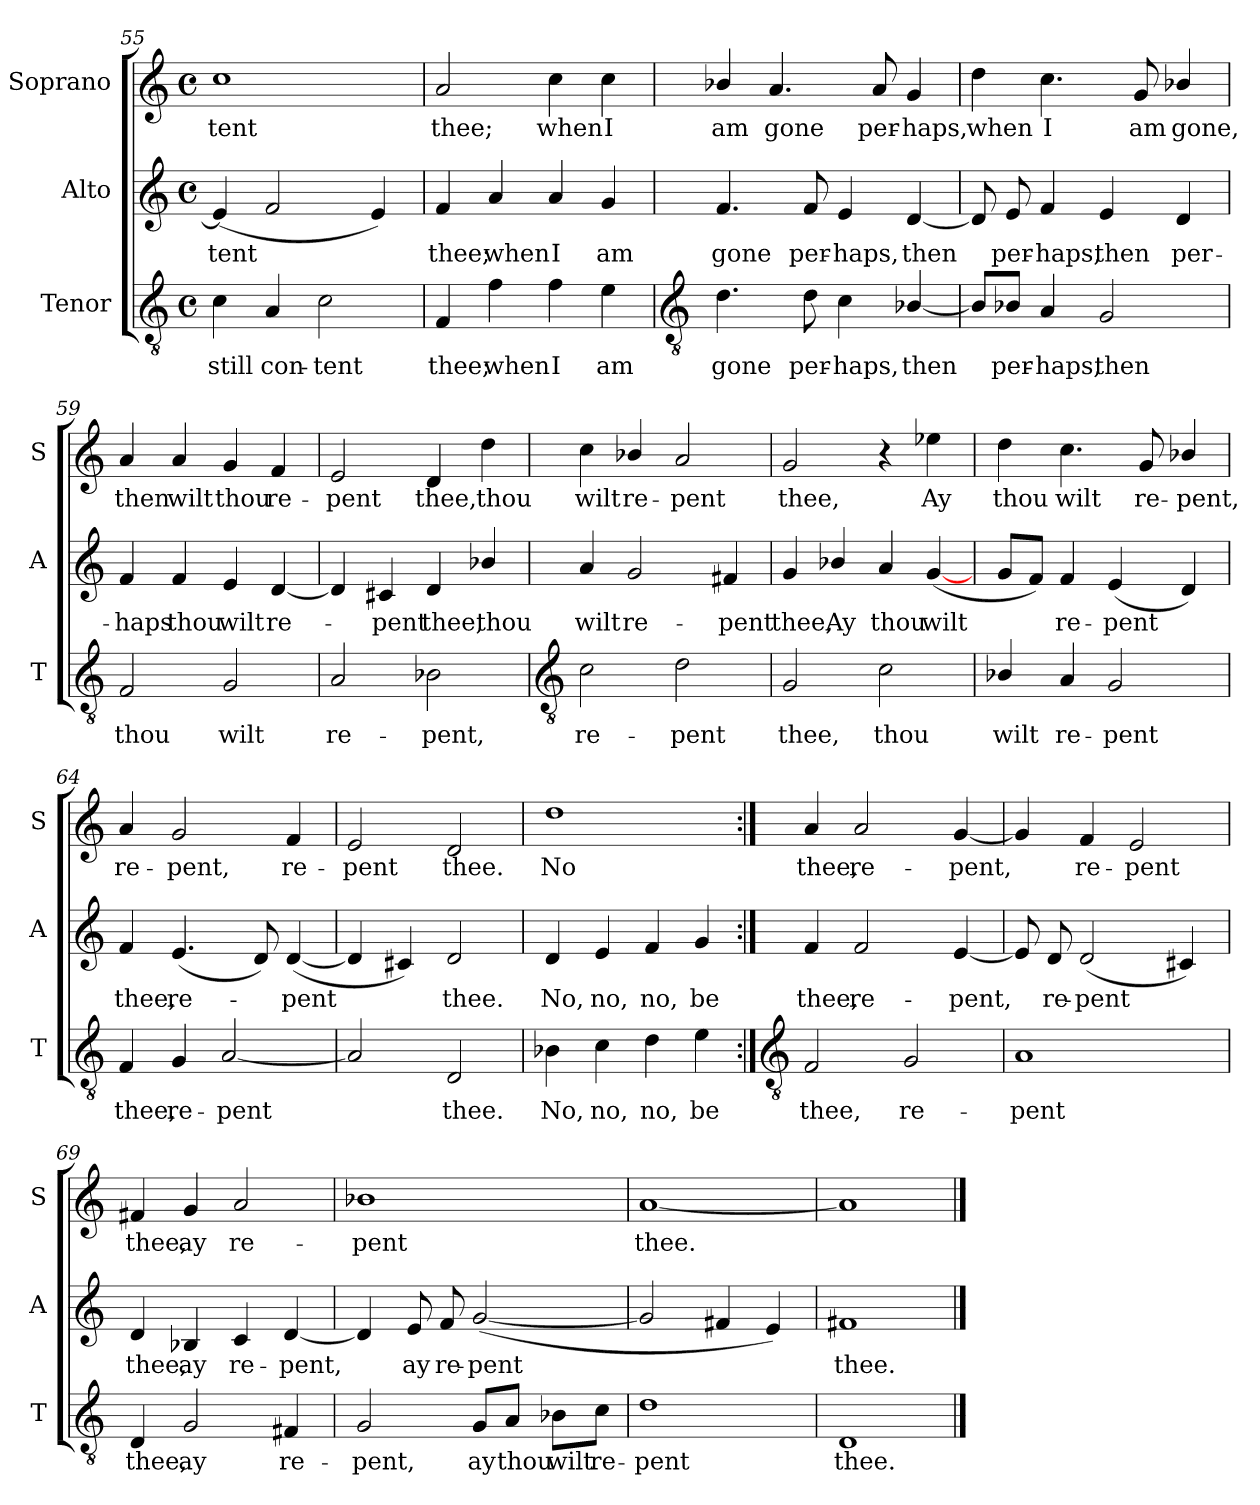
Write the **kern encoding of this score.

**kern	**text	**kern	**text	**kern	**text
*part3	*part3	*part2	*part2	*part1	*part1
*staff3	*staff3	*staff2	*staff2	*staff1	*staff1
*I"Tenor	*	*I"Alto	*	*I"Soprano	*
*I'T	*	*I'A	*	*I'S	*
*clefGv2	*	*clefG2	*	*clefG2	*
*k[]	*	*k[]	*	*k[]	*
*C:	*	*C:	*	*C:	*
*M4/4	*	*M4/4	*	*M4/4	*
*met(c)	*	*met(c)	*	*met(c)	*
=55	=55	=55	=55	=55	=55
!	!LO:LY:b	!	!LO:LY:b	!	!LO:LY:b
4c	still	(<4e]	tent	1cc	-tent
!	!LO:LY:b	!	!	!	!
4A	con-	2f	.	.	.
!	!LO:LY:b	!	!	!	!
2c	-tent	.	.	.	.
.	.	4e)	.	.	.
=56	=56	=56	=56	=56	=56
!	!LO:LY:b	!	!LO:LY:b	!	!LO:LY:b
4F	thee;	4f	thee;	2a	thee;
!	!LO:LY:b	!	!LO:LY:b	!	!
4f	when	4a	when	.	.
!	!LO:LY:b	!	!LO:LY:b	!	!LO:LY:b
4f	I	4a	I	4cc	when
!	!LO:LY:b	!	!LO:LY:b	!	!LO:LY:b
4e	am	4g	am	4cc	I
!!LO:LB:g=z
=57	=57	=57	=57	=57	=57
*clefGv2	*	*	*	*	*
!	!LO:LY:b	!	!LO:LY:b	!	!LO:LY:b
4.d	gone	4.f	gone	4b-X/	am
!	!	!	!	!	!LO:LY:b
.	.	.	.	4.a	gone
!	!LO:LY:b	!	!LO:LY:b	!	!
8d	per-	8f	per-	.	.
!	!LO:LY:b	!	!LO:LY:b	!	!
4c	-haps,	4e	-haps,	.	.
!	!	!	!	!	!LO:LY:b
.	.	.	.	8a	per-
!	!LO:LY:b	!	!LO:LY:b	!	!LO:LY:b
[4B-X/	then	[4d	then	4g	-haps,
=58	=58	=58	=58	=58	=58
!	!	!	!	!	!LO:LY:b
8B-/L]	.	8d]	.	4dd	when
!	!LO:LY:b	!	!LO:LY:b	!	!
8B-X/J	per-	8e	per-	.	.
!	!LO:LY:b	!	!LO:LY:b	!	!LO:LY:b
4A	-haps,	4f	-haps,	4.cc	I
!	!LO:LY:b	!	!LO:LY:b	!	!
2G	then	4e	then	.	.
!	!	!	!	!	!LO:LY:b
.	.	.	.	8g	am
!	!	!	!LO:LY:b	!	!LO:LY:b
.	.	4d	per-	4b-X/	gone,
=59	=59	=59	=59	=59	=59
!	!LO:LY:b	!	!LO:LY:b	!	!LO:LY:b
2F	thou	4f	-haps	4a	then
!	!	!	!LO:LY:b	!	!LO:LY:b
.	.	4f	thou	4a	wilt
!	!LO:LY:b	!	!LO:LY:b	!	!LO:LY:b
2G	wilt	4e	wilt	4g	thou
!	!	!	!LO:LY:b	!	!LO:LY:b
.	.	[4d	re-	4f	re-
=60	=60	=60	=60	=60	=60
!	!LO:LY:b	!	!	!	!LO:LY:b
2A	re-	4d]	.	2e	-pent
!	!	!	!LO:LY:b	!	!
.	.	4c#X	pent	.	.
!	!LO:LY:b	!	!LO:LY:b	!	!LO:LY:b
2B-X	-pent,	4d	thee,	4d	thee,
!	!	!	!LO:LY:b	!	!LO:LY:b
.	.	4b-X/	thou	4dd	thou
!!LO:LB:g=z
=61	=61	=61	=61	=61	=61
*clefGv2	*	*	*	*	*
!	!LO:LY:b	!	!LO:LY:b	!	!LO:LY:b
2c	re-	4a	wilt	4cc	wilt
!	!	!	!LO:LY:b	!	!LO:LY:b
.	.	2g	re-	4b-X/	re-
!	!LO:LY:b	!	!	!	!LO:LY:b
2d	-pent	.	.	2a	-pent
!	!	!	!LO:LY:b	!	!
.	.	4f#X	-pent	.	.
=62	=62	=62	=62	=62	=62
!	!LO:LY:b	!	!LO:LY:b	!	!LO:LY:b
2G	thee,	4g	thee,	2g	thee,
!	!	!	!LO:LY:b	!	!
.	.	4b-X/	Ay	.	.
!	!LO:LY:b	!	!LO:LY:b	!	!
2c	thou	4a	thou	4r	.
!	!	!	!LO:LY:b	!	!LO:LY:b
.	.	(<[4g	wilt	4ee-X	Ay
=63	=63	=63	=63	=63	=63
!	!LO:LY:b	!	!	!	!LO:LY:b
4B-X/	wilt	8gL	.	4dd	thou
.	.	8fJ)	.	.	.
!	!LO:LY:b	!	!LO:LY:b	!	!LO:LY:b
4A	re-	4f	re-	4.cc	wilt
!	!LO:LY:b	!	!LO:LY:b	!	!
2G	-pent	(<4e	-pent	.	.
!	!	!	!	!	!LO:LY:b
.	.	.	.	8g	re-
!	!	!	!	!	!LO:LY:b
.	.	4d)	.	4b-X/	-pent,
=64	=64	=64	=64	=64	=64
!	!LO:LY:b	!	!LO:LY:b	!	!LO:LY:b
4F	thee,	4f	thee,	4a	re-
!	!LO:LY:b	!	!LO:LY:b	!	!LO:LY:b
4G	re-	(<4.e	re-	2g	-pent,
!	!LO:LY:b	!	!	!	!
[2A	-pent	.	.	.	.
.	.	8d)	.	.	.
!	!	!	!LO:LY:b	!	!LO:LY:b
.	.	(<[4d	pent	4f	re-
=65	=65	=65	=65	=65	=65
!	!	!	!	!	!LO:LY:b
2A]	.	4d]	.	2e	-pent
.	.	4c#X)	.	.	.
!	!LO:LY:b	!	!LO:LY:b	!	!LO:LY:b
2D	thee.	2d	thee.	2d	thee.
=66	=66	=66	=66	=66	=66
!	!LO:LY:b	!	!LO:LY:b	!	!LO:LY:b
4B-X	No,	4d	No,	1dd	No
!	!LO:LY:b	!	!LO:LY:b	!	!
4c	no,	4e	no,	.	.
!	!LO:LY:b	!	!LO:LY:b	!	!
4d	no,	4f	no,	.	.
!	!LO:LY:b	!	!LO:LY:b	!	!
4e	be	4g	be	.	.
!!LO:LB:g=z
=67:|!	=67:|!	=67:|!	=67:|!	=67:|!	=67:|!
*clefGv2	*	*	*	*	*
!	!LO:LY:b	!	!LO:LY:b	!	!LO:LY:b
2F	thee,	4f	thee,	4a	thee,
!	!	!	!LO:LY:b	!	!LO:LY:b
.	.	2f	re-	2a	re-
!	!LO:LY:b	!	!	!	!
2G	re-	.	.	.	.
!	!	!	!LO:LY:b	!	!LO:LY:b
.	.	[4e	-pent,	[4g	-pent,
=68	=68	=68	=68	=68	=68
!	!LO:LY:b	!	!	!	!
1A	-pent	8e]	.	4g]	.
!	!	!	!LO:LY:b	!	!
.	.	8d	re-	.	.
!	!	!	!LO:LY:b	!	!LO:LY:b
.	.	(<2d	-pent	4f	re-
!	!	!	!	!	!LO:LY:b
.	.	.	.	2e	-pent
.	.	4c#X)	.	.	.
=69	=69	=69	=69	=69	=69
!	!LO:LY:b	!	!LO:LY:b	!	!LO:LY:b
4D	thee,	4d	thee,	4f#X	thee,
!	!LO:LY:b	!	!LO:LY:b	!	!LO:LY:b
2G	ay	4B-X	ay	4g	ay
!	!	!	!LO:LY:b	!	!LO:LY:b
.	.	4c	re-	2a	re-
!	!LO:LY:b	!	!LO:LY:b	!	!
4F#X	re-	[4d	-pent,	.	.
=70	=70	=70	=70	=70	=70
!	!LO:LY:b	!	!	!	!LO:LY:b
2G	-pent,	4d]	.	1b-X	-pent
!	!	!	!LO:LY:b	!	!
.	.	8e	ay	.	.
!	!	!	!LO:LY:b	!	!
.	.	8f	re-	.	.
!	!LO:LY:b	!	!LO:LY:b	!	!
8G/L	ay	(<[2g	-pent	.	.
!	!LO:LY:b	!	!	!	!
8A/J	thou	.	.	.	.
!	!LO:LY:b	!	!	!	!
8B-X\L	wilt	.	.	.	.
!	!LO:LY:b	!	!	!	!
8c\J	re-	.	.	.	.
=71	=71	=71	=71	=71	=71
!	!LO:LY:b	!	!	!	!LO:LY:b
1d	-pent	2g]	.	[1a	thee.
.	.	4f#X	.	.	.
.	.	4e)	.	.	.
=72	=72	=72	=72	=72	=72
!	!LO:LY:b	!	!LO:LY:b	!	!
1D	thee.	1f#X	thee.	1a]	.
==	==	==	==	==	==
*-	*-	*-	*-	*-	*-
